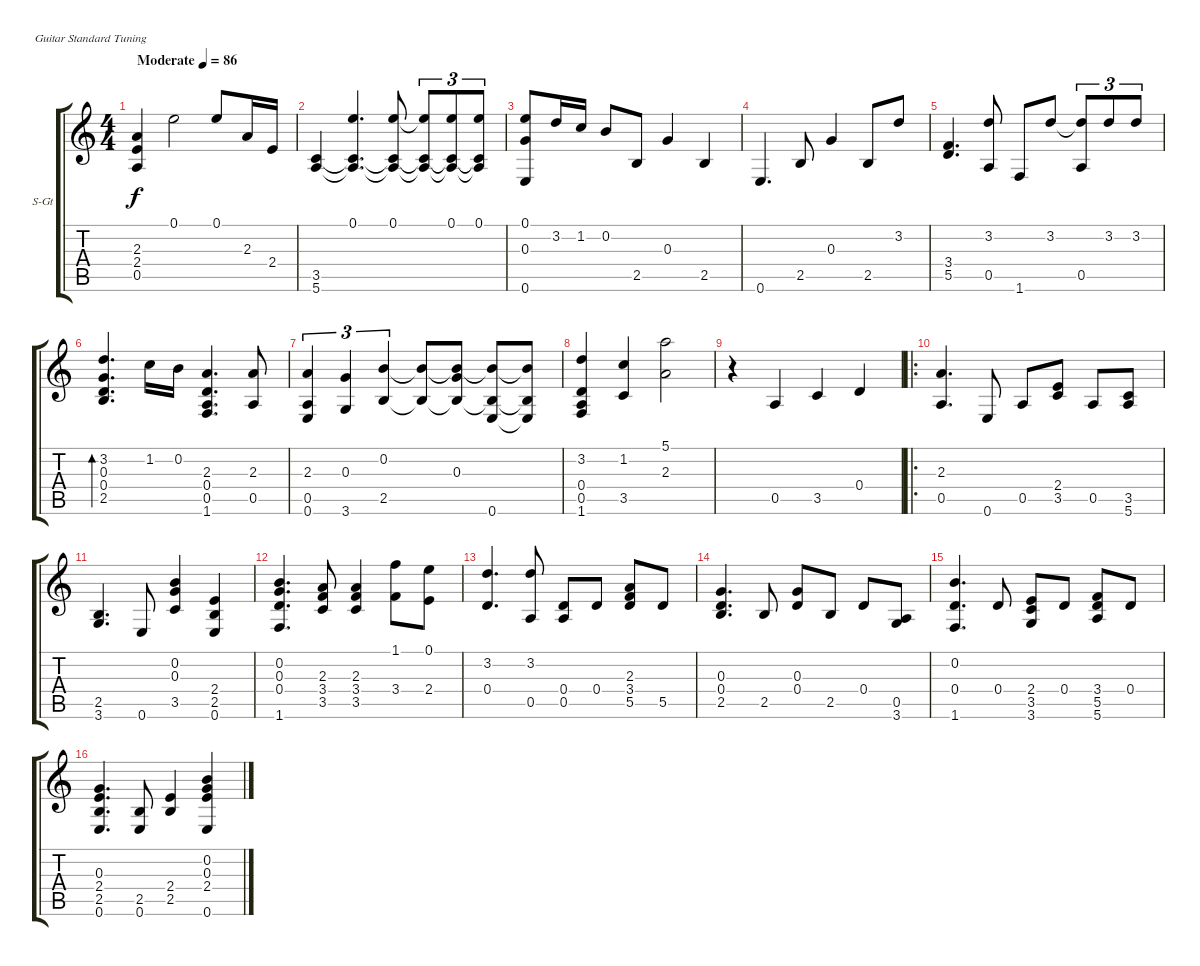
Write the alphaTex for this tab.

\bracketExtendMode groupsimilarinstruments
\firstSystemTrackNameOrientation horizontal
\otherSystemsTrackNameOrientation horizontal
\track ("Fingerstyle Guitar" "S-Gt") {instrument acousticguitarsteel}
\staff {score tabs}
\tuning (E4 B3 G3 D3 A2 E2)
\ts (4 4)
\beaming (8 2 2 2 2)
\tempo (86 "Moderate")
\clef g2
\ks c
(2.3 2.4 0.5).4{dy f instrument acousticguitarsteel} 0.1.2 0.1.8 2.3.16 2.4.16 |
(3.5 5.6).4 (0.1 3.5{t} 5.6{t}).4{d} (0.1 3.5{t} 5.6{t}).8 (0.1{t} 3.5{t} 5.6{t}).8{tu (3 2)} (0.1 3.5{t} 5.6{t}).8{tu (3 2)} (0.1 3.5{t} 5.6{t}).8{tu (3 2)} |
(0.1 0.3 0.6).8 3.2.16 1.2.16 0.2.8 2.5.8 0.3.4 2.5.4 |
0.6.4{d} 2.5.8 0.3.4 2.5.8 3.2.8 |
(3.4 5.5).4{d} (3.2 0.5).8 1.6.8 3.2.8 (3.2{t} 0.5).8{tu (3 2)} 3.2.8{tu (3 2)} 3.2.8{tu (3 2)} |
(3.2 0.3 0.4 2.5).4{d bd 0} 1.2.16 0.2.16 (2.3 0.4 0.5 1.6).4{d} (2.3 0.5).8 |
(2.3 0.5 0.6).4{tu (3 2)} (0.3 3.6).4{tu (3 2)} (0.2 2.5).4{tu (3 2)} (0.2{t} 2.5{t}).8 (0.2{t} 0.3 2.5{t}).8 (0.2{t} 2.5{t} 0.6).8 (0.2{t} 2.5{t} 0.6{t}).8 |
(3.2 0.4 0.5 1.6).4 (1.2 3.5).4 (5.1 2.3).2 |
r.4 0.5.4 3.5.4 0.4.4 |
\ro
(2.3 0.5).4{d} 0.6.8 0.5.8 (2.4 3.5).8 0.5.8 (3.5 5.6).8 |
(2.5 3.6).4{d} 0.6.8 (0.2 0.3 3.5).4 (2.4 2.5 0.6).4 |
(0.2 0.3 0.4 1.6).4{d} (2.3 3.4 3.5).8 (2.3 3.4 3.5).4 (1.1 3.4).8 (0.1 2.4).8 |
(3.2 0.4).4{d} (3.2 0.5).8 (0.4 0.5).8 0.4.8 (2.3 3.4 5.5).8 5.5.8 |
(0.3 0.4 2.5).4{d} 2.5.8 (0.3 0.4).8 2.5.8 0.4.8 (0.5 3.6).8 |
(0.2 0.4 1.6).4{d} 0.4.8 (2.4 3.5 3.6).8 0.4.8 (3.4 5.5 5.6).8 0.4.8 |
(0.3 2.4 2.5 0.6).4{d} (2.5 0.6).8 (2.4 2.5).4 (0.2 0.3 2.4 0.6).4
